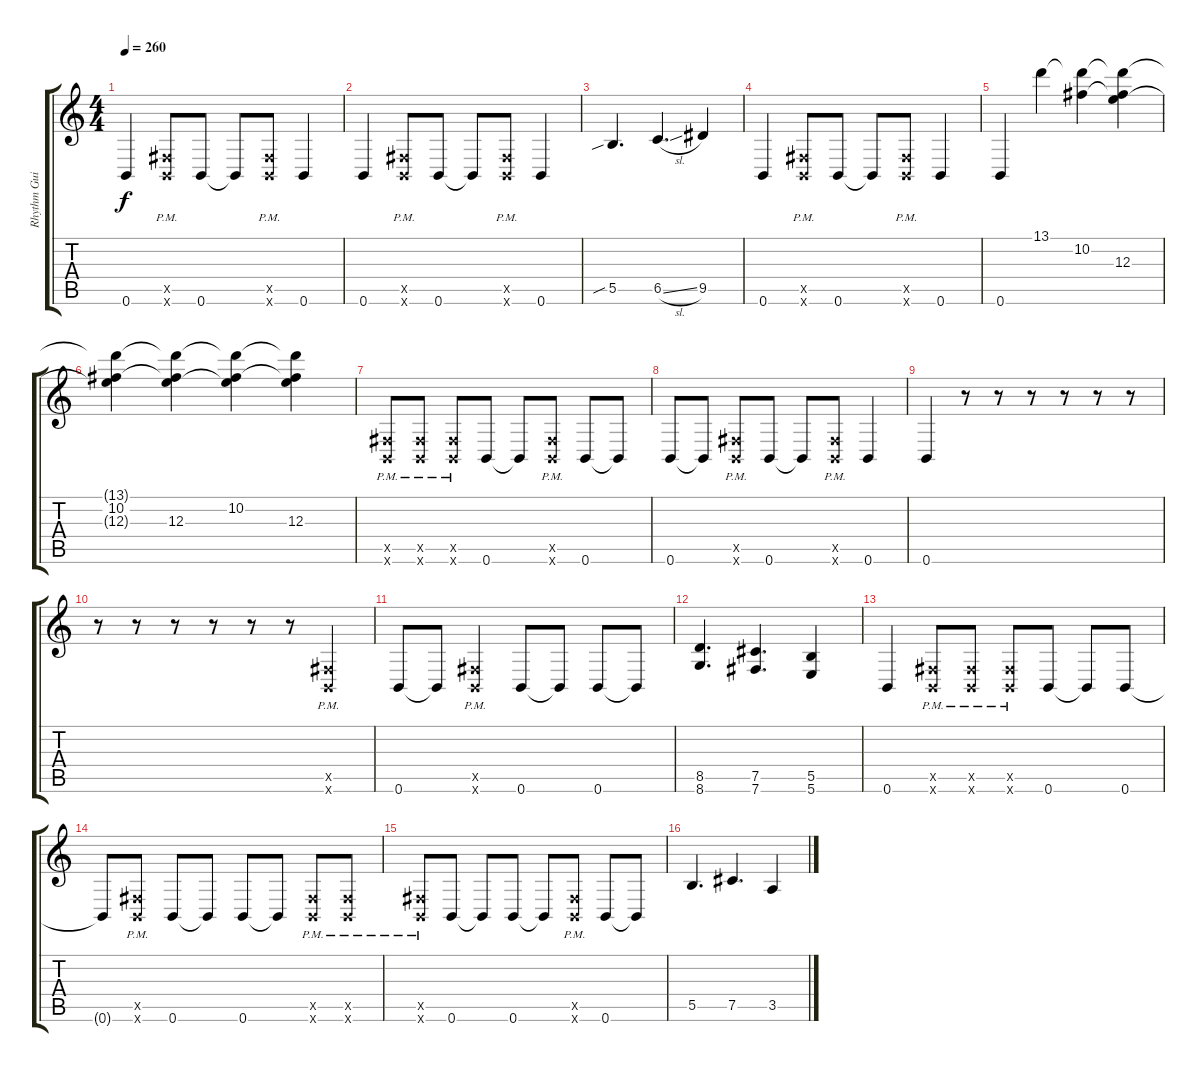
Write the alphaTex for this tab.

\track ("Rhythm Guitar" "Rhythm Gui") {instrument distortionguitar}
\staff {score tabs}
\tuning (Db4 Ab3 E3 B2 Gb2 B1) {hide}
\ts (4 4)
\tempo 260
\clef g2
\ks c
0.6.4{dy f} (0.5{pm x} 0.6{pm x}).8 0.6.8 0.6{t}.8 (0.5{pm x} 0.6{pm x}).8 0.6.4 |
0.6.4 (0.5{pm x} 0.6{pm x}).8 0.6.8 0.6{t}.8 (0.5{pm x} 0.6{pm x}).8 0.6.4 |
5.5{sib}.4{d} 6.5{sl}.4{d} 9.5.4 |
0.6.4 (0.5{pm x} 0.6{pm x}).8 0.6.8 0.6{t}.8 (0.5{pm x} 0.6{pm x}).8 0.6.4 |
0.6.4 13.1.4 (13.1{t} 10.2).4 (13.1{t} 10.2{t} 12.3).4 |
(13.1{t} 10.2 12.3{t}).4 (13.1{t} 10.2{t} 12.3).4 (13.1{t} 10.2 12.3{t}).4 (13.1{t} 10.2{t} 12.3).4 |
(0.5{pm x} 0.6{pm x}).8 (0.5{pm x} 0.6{pm x}).8 (0.5{pm x} 0.6{pm x}).8 0.6.8 0.6{t}.8 (0.5{pm x} 0.6{pm x}).8 0.6.8 0.6{t}.8 |
0.6.8 0.6{t}.8 (0.5{pm x} 0.6{pm x}).8 0.6.8 0.6{t}.8 (0.5{pm x} 0.6{pm x}).8 0.6.4 |
0.6.4 r.8 r.8 r.8 r.8 r.8 r.8 |
r.8 r.8 r.8 r.8 r.8 r.8 (0.5{pm x} 0.6{pm x}).4 |
0.6.8 0.6{t}.8 (0.5{pm x} 0.6{pm x}).4 0.6.8 0.6{t}.8 0.6.8 0.6{t}.8 |
(8.5 8.6).4{d} (7.5 7.6).4{d} (5.5 5.6).4 |
0.6.4 (0.5{pm x} 0.6{pm x}).8 (0.5{pm x} 0.6{pm x}).8 (0.5{pm x} 0.6{pm x}).8 0.6.8 0.6{t}.8 0.6.8 |
0.6{t}.8 (0.5{pm x} 0.6{pm x}).8 0.6.8 0.6{t}.8 0.6.8 0.6{t}.8 (0.5{pm x} 0.6{pm x}).8 (0.5{pm x} 0.6{pm x}).8 |
(0.5{pm x} 0.6{pm x}).8 0.6.8 0.6{t}.8 0.6.8 0.6{t}.8 (0.5{pm x} 0.6{pm x}).8 0.6.8 0.6{t}.8 |
5.5.4{d} 7.5.4{d} 3.5.4
